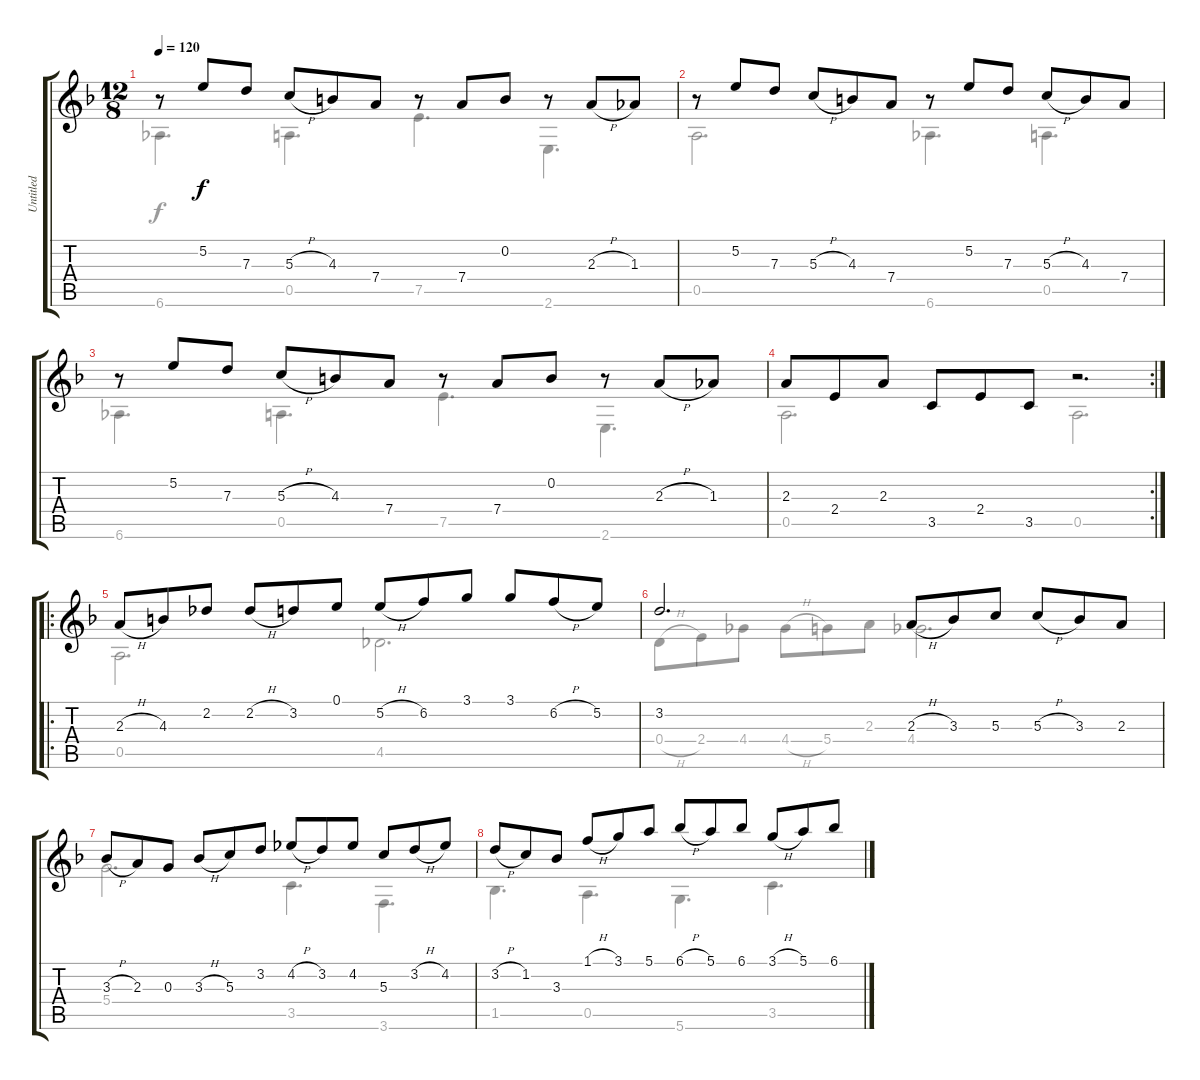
\track ("Untitled" "Untitled") {instrument acousticguitarnylon}
\staff {score tabs}
\tuning (E4 B3 G3 D3 A2 D2) {hide}
\voice
\ts (12 8)
\tempo 120
\clef g2
\ks f
r.8{dy f} 5.2.8 7.3.8 5.3{h}.8 4.3.8 7.4.8 r.8 7.4.8 0.2.8 r.8 2.3{h}.8 1.3.8 |
r.8 5.2.8 7.3.8 5.3{h}.8 4.3.8 7.4.8 r.8 5.2.8 7.3.8 5.3{h}.8 4.3.8 7.4.8 |
r.8 5.2.8 7.3.8 5.3{h}.8 4.3.8 7.4.8 r.8 7.4.8 0.2.8 r.8 2.3{h}.8 1.3.8 |
\rc 2
2.3.8 2.4.8 2.3.8 3.5.8 2.4.8 3.5.8 r.2{d} |
\ro
2.3{h}.8 4.3.8 2.2.8 2.2{h}.8 3.2.8 0.1.8 5.2{h}.8 6.2.8 3.1.8 3.1.8 6.2{h}.8 5.2.8 |
3.2.2{d} 2.3{h}.8 3.3.8 5.3.8 5.3{h}.8 3.3.8 2.3.8 |
3.3{h}.8 2.3.8 0.3.8 3.3{h}.8 5.3.8 3.2.8 4.2{h}.8 3.2.8 4.2.8 5.3.8 3.2{h}.8 4.2.8 |
3.2{h}.8 1.2.8 3.3.8 1.1{h}.8 3.1.8 5.1.8 6.1{h}.8 5.1.8 6.1.8 3.1{h}.8 5.1.8 6.1.8
\voice
\clef g2
\ottava regular
\simile none
\ks f
6.6.4{d dy f} 0.5.4{d} 7.5.4{d} 2.6.4{d} |
0.5.2{d} 6.6.4{d} 0.5.4{d} |
6.6.4{d} 0.5.4{d} 7.5.4{d} 2.6.4{d} |
0.5.2{d} 0.5.2{d} |
0.5.2{d} 4.5.2{d} |
0.4{h}.8 2.4.8 4.4.8 4.4{h}.8 5.4.8 2.3.8 4.4.2{d} |
5.4.2{d} 3.5.4{d} 3.6.4{d} |
1.5.4{d} 0.5.4{d} 5.6.4{d} 3.5.4{d}
